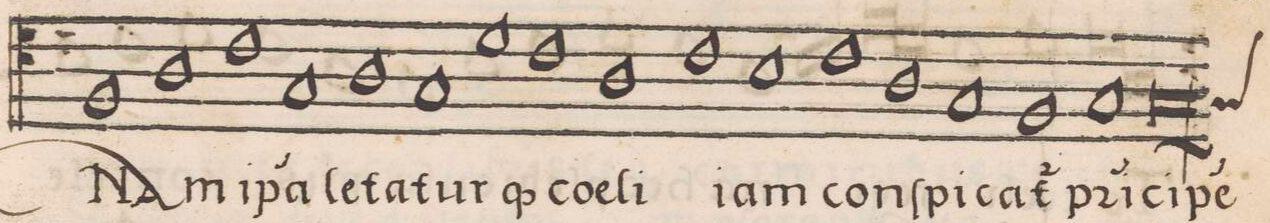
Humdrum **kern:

**kern	**text	**text
*I"TENOR	*	*
*clefC4	*	*
*k[]	*	*
*met(C|)	*	*
*M2/1	*	*
1F	NAm	.
1A	ip-	.
=19-	=19-	=19-
1c	-(s)a	.
1G	le-	.
=20-	=20-	=20-
1A	-ta-	.
1G	-tur	.
=21-	=21-	=21-
1d	q(uod)	.
1c	coe-	.
=22-	=22-	=22-
1A	-li	.
1c	iam	.
=23-	=23-	=23-
1B	con-	.
1c	-ſpi-	.
=24-	=24-	=24-
1A	-ca-	.
1G	-t(ur)	.
=25-	=25-	=25-
1F	pri(n)-	.
1G	-ci-	.
=26-	=26-	=26-
*custos:G	*	*
[0G\l	-pe(m)	.
=27-	=27-	=27-
0G]	.	.
=28-	=28-	=28-
*-	*-	*-
